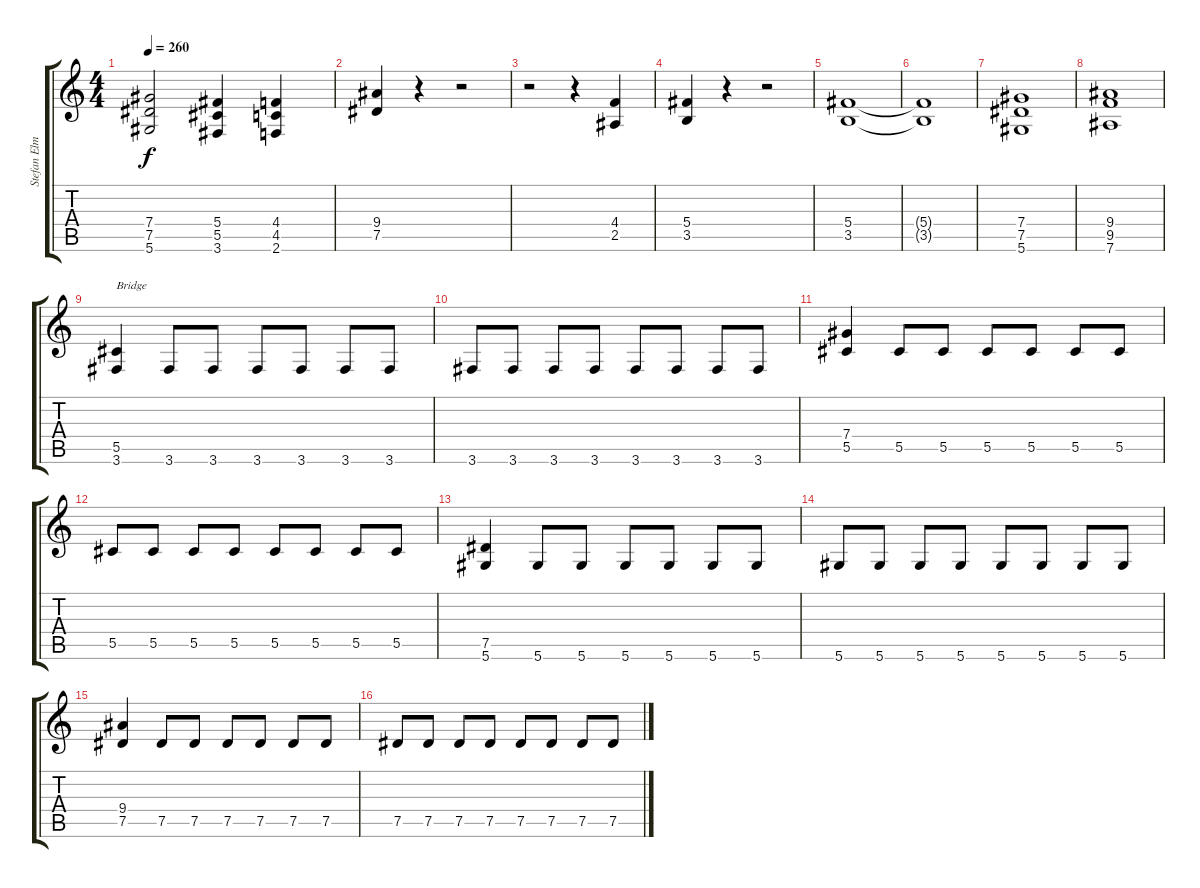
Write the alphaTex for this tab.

\track ("Stefan Elmgren (Rhythm Guitar)" "Stefan Elm") {instrument distortionguitar}
\staff {score tabs}
\tuning (Eb4 Bb3 Gb3 Db3 Ab2 Eb2) {hide}
\ts (4 4)
\tempo 260
\clef g2
\ks c
(7.4 7.5 5.6).2{dy f} (5.4 5.5 3.6).4 (4.4 4.5 2.6).4 |
(9.4 7.5).4 r.4 r.2 |
r.2 r.4 (4.4 2.5).4 |
(5.4 3.5).4 r.4 r.2 |
(5.4 3.5).1 |
(5.4{t} 3.5{t}).1 |
(7.4 7.5 5.6).1 |
(9.4 9.5 7.6).1 |
(5.5 3.6).4{txt "Bridge"} 3.6.8 3.6.8 3.6.8 3.6.8 3.6.8 3.6.8 |
3.6.8 3.6.8 3.6.8 3.6.8 3.6.8 3.6.8 3.6.8 3.6.8 |
(7.4 5.5).4 5.5.8 5.5.8 5.5.8 5.5.8 5.5.8 5.5.8 |
5.5.8 5.5.8 5.5.8 5.5.8 5.5.8 5.5.8 5.5.8 5.5.8 |
(7.5 5.6).4 5.6.8 5.6.8 5.6.8 5.6.8 5.6.8 5.6.8 |
5.6.8 5.6.8 5.6.8 5.6.8 5.6.8 5.6.8 5.6.8 5.6.8 |
(9.4 7.5).4 7.5.8 7.5.8 7.5.8 7.5.8 7.5.8 7.5.8 |
7.5.8 7.5.8 7.5.8 7.5.8 7.5.8 7.5.8 7.5.8 7.5.8
